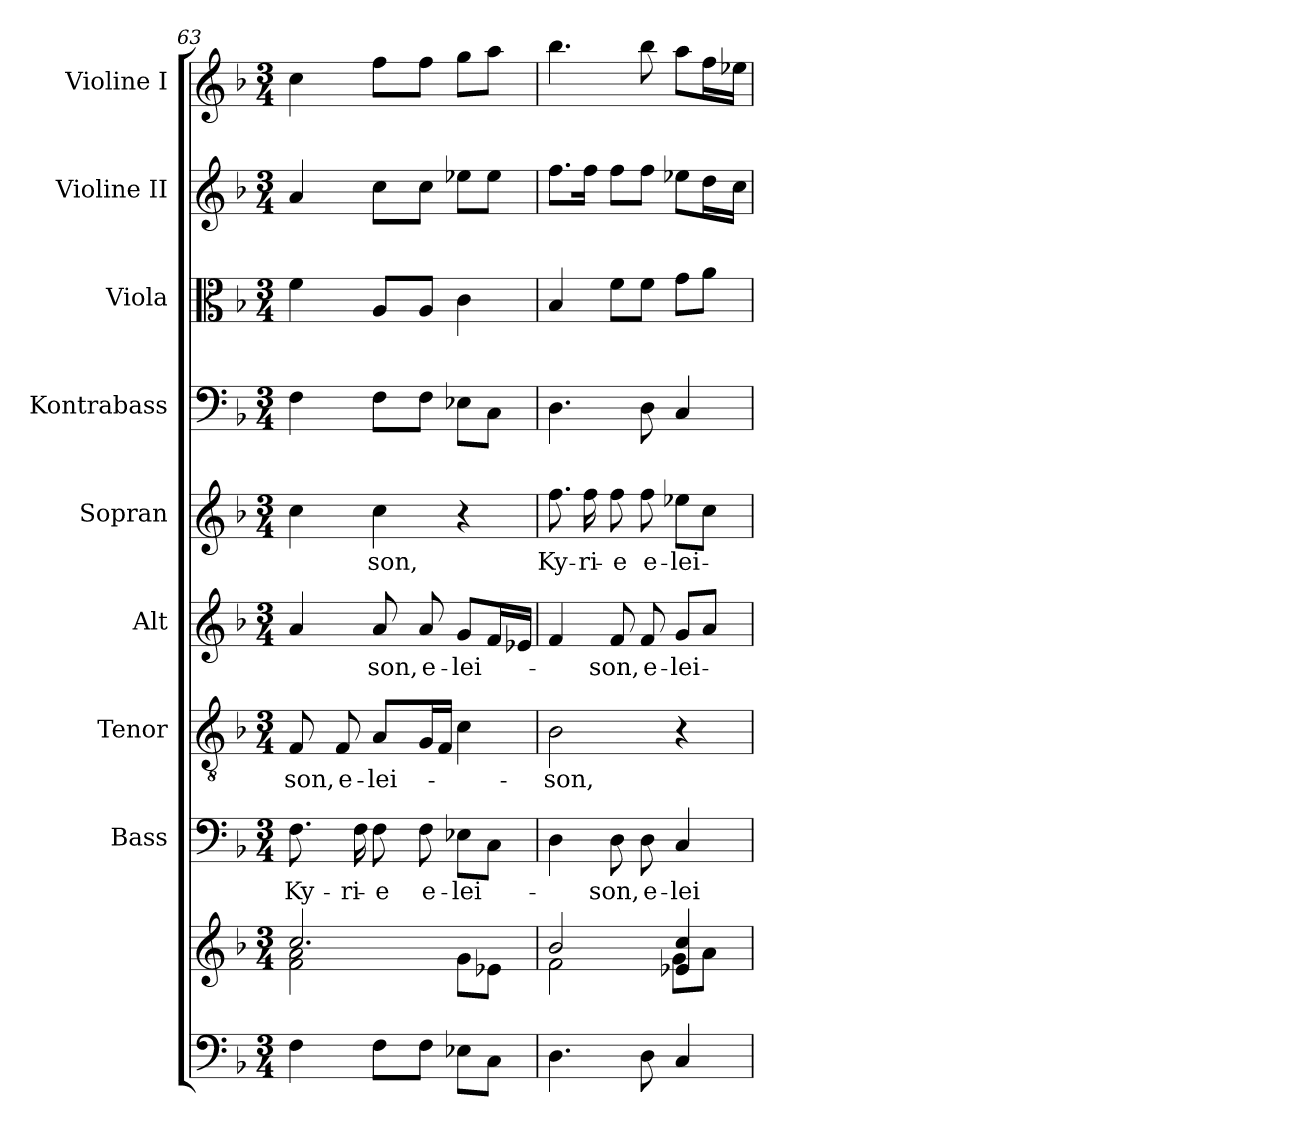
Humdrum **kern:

**kern	**kern	**kern	**text	**kern	**text	**kern	**text	**kern	**text	**kern	**kern	**kern	**kern
*part9	*part9	*part8	*part8	*part7	*part7	*part6	*part6	*part5	*part5	*part4	*part3	*part2	*part1
*staff10	*staff9	*staff8	*staff8	*staff7	*staff7	*staff6	*staff6	*staff5	*staff5	*staff4	*staff3	*staff2	*staff1
*	*	*I"Bass	*	*I"Tenor	*	*I"Alt	*	*I"Sopran	*	*I"Kontrabass	*I"Viola	*I"Violine II	*I"Violine I
*	*	*I'B.	*	*I'T.	*	*I'A.	*	*I'S.	*	*I'Kb.	*I'Vla.	*I'Vl. II	*I'Vl. I
*clefF4	*clefG2	*clefF4	*	*clefGv2	*	*clefG2	*	*clefG2	*	*clefF4	*clefC3	*clefG2	*clefG2
*	*	*	*	*	*	*	*	*	*	*ITrd7c12	*	*	*
*k[b-]	*k[b-]	*k[b-]	*	*k[b-]	*	*k[b-]	*	*k[b-]	*	*k[b-]	*k[b-]	*k[b-]	*k[b-]
*F:	*F:	*F:	*	*F:	*	*F:	*	*F:	*	*F:	*F:	*F:	*F:
*M3/4	*M3/4	*M3/4	*	*M3/4	*	*M3/4	*	*M3/4	*	*M3/4	*M3/4	*M3/4	*M3/4
=63	=63	=63	=63	=63	=63	=63	=63	=63	=63	=63	=63	=63	=63
*	*^	*	*	*	*	*	*	*	*	*	*	*	*
!	!	!	!	!LO:LY:b	!	!LO:LY:b	!	!	!	!	!	!	!	!
4F\	2.cc/	2f\ 2a\	8.F\	Ky-	8F/	-son,	4a/	.	4cc\	.	4FF\	4f\	4a/	4cc\
!	!	!	!	!	!	!LO:LY:b	!	!	!	!	!	!	!	!
.	.	.	.	.	8F/	e-	.	.	.	.	.	.	.	.
!	!	!	!	!LO:LY:b	!	!	!	!	!	!	!	!	!	!
.	.	.	16F\	-ri-	.	.	.	.	.	.	.	.	.	.
!	!	!	!	!LO:LY:b	!	!LO:LY:b	!	!LO:LY:b	!	!LO:LY:b	!	!	!	!
8F\L	.	.	8F\	-e	8A/L	-lei-	8a/	-son,	4cc\	-son,	8FF\L	8A/L	8cc\L	8ff\L
!	!	!	!	!LO:LY:b	!	!	!	!LO:LY:b	!	!	!	!	!	!
8F\J	.	.	8F\	e-	16G/L	.	8a/	e-	.	.	8FF\J	8A/J	8cc\J	8ff\J
.	.	.	.	.	16F/JJ	.	.	.	.	.	.	.	.	.
!	!	!	!	!LO:LY:b	!	!	!	!LO:LY:b	!	!	!	!	!	!
8E-X\L	.	8g\L	8E-X\L	-lei-	4c\	.	8g/L	-lei-	4r	.	8EE-X\L	4c\	8ee-X\L	8gg\L
8C\J	.	8e-X\J	8C\J	.	.	.	16f/L	.	.	.	8CC\J	.	8ee-\J	8aa\J
.	.	.	.	.	.	.	16e-X/JJ	.	.	.	.	.	.	.
=64	=64	=64	=64	=64	=64	=64	=64	=64	=64	=64	=64	=64	=64	=64
!	!	!	!	!	!	!LO:LY:b	!	!	!	!LO:LY:b	!	!	!	!
4.D\	2b-/	2f\	4D\	.	2B-\	-son,	4f/	.	8.ff\	Ky-	4.DD\	4B-/	8.ff\L	4.bb-\
!	!	!	!	!	!	!	!	!	!	!LO:LY:b	!	!	!	!
.	.	.	.	.	.	.	.	.	16ff\	-ri-	.	.	16ff\Jk	.
!	!	!	!	!LO:LY:b	!	!	!	!LO:LY:b	!	!LO:LY:b	!	!	!	!
.	.	.	8D\	-son,	.	.	8f/	-son,	8ff\	-e	.	8f\L	8ff\L	.
!	!	!	!	!LO:LY:b	!	!	!	!LO:LY:b	!	!LO:LY:b	!	!	!	!
8D\	.	.	8D\	e-	.	.	8f/	e-	8ff\	e-	8DD\	8f\J	8ff\J	8bb-\
!	!	!	!	!LO:LY:b	!	!	!	!LO:LY:b	!	!LO:LY:b	!	!	!	!
4C/	4e-X/ 4cc/	8g\L	4C/	-lei-	4r	.	8g/L	-lei-	8ee-X\L	-lei-	4CC/	8g\L	8ee-X\L	8aa\L
.	.	8a\J	.	.	.	.	8a/J	.	8cc\J	.	.	8a\J	16dd\L	16ff\L
.	.	.	.	.	.	.	.	.	.	.	.	.	16cc\JJ	16ee-X\JJ
*	*v	*v	*	*	*	*	*	*	*	*	*	*	*	*
=	=	=	=	=	=	=	=	=	=	=	=	=	=
*-	*-	*-	*-	*-	*-	*-	*-	*-	*-	*-	*-	*-	*-
